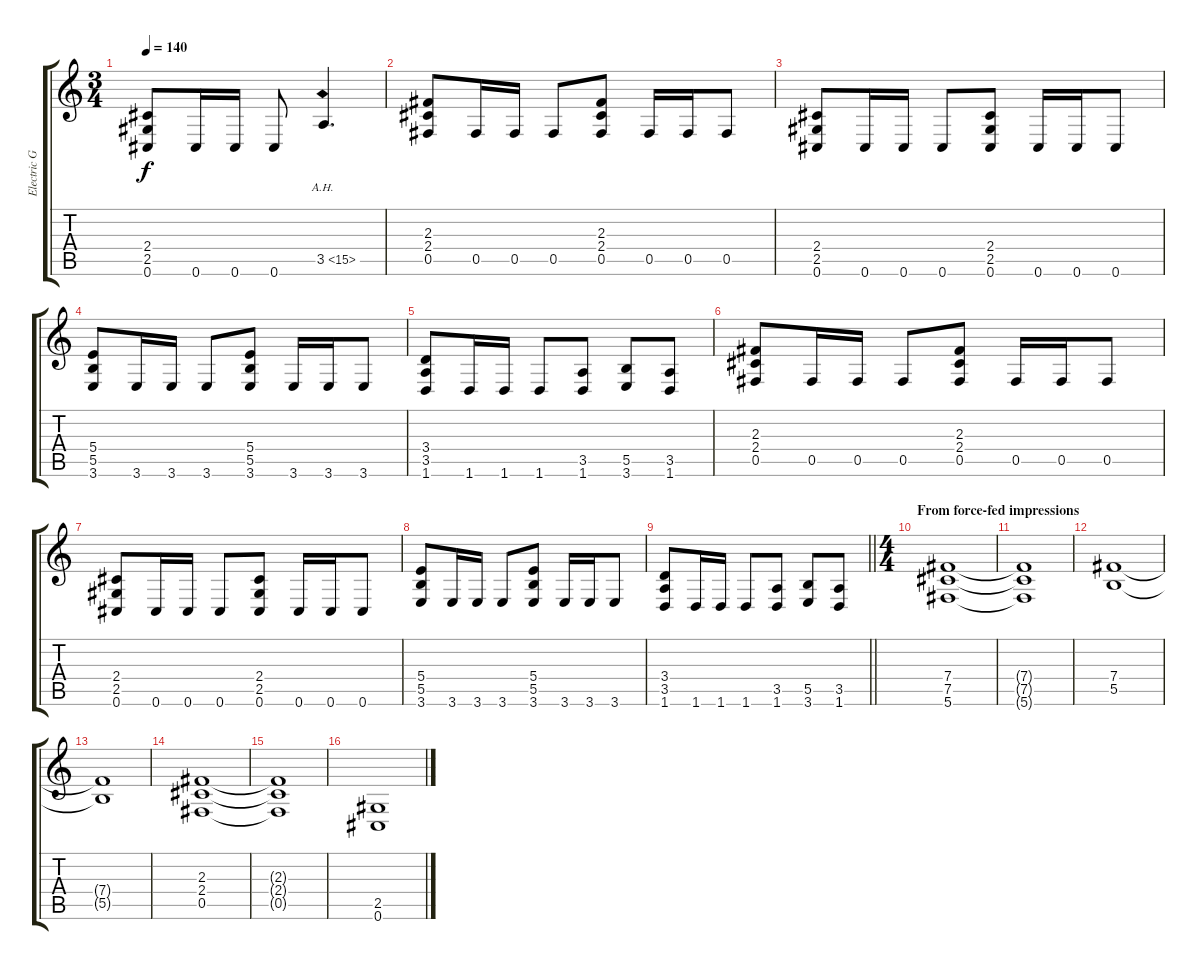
\track ("Electric Guitar 2" "Electric G") {instrument distortionguitar}
\staff {score tabs}
\tuning (Db4 Ab3 E3 B2 Gb2 Db2) {hide}
\ts (3 4)
\tempo 140
\clef g2
\ks c
(2.4 2.5 0.6).8{dy f} 0.6.16 0.6.16 0.6.8 3.5{ah 12}.4{d} |
(2.3 2.4 0.5).8 0.5.16 0.5.16 0.5.8 (2.3 2.4 0.5).8 0.5.16 0.5.16 0.5.8 |
(2.4 2.5 0.6).8 0.6.16 0.6.16 0.6.8 (2.4 2.5 0.6).8 0.6.16 0.6.16 0.6.8 |
(5.4 5.5 3.6).8 3.6.16 3.6.16 3.6.8 (5.4 5.5 3.6).8 3.6.16 3.6.16 3.6.8 |
(3.4 3.5 1.6).8 1.6.16 1.6.16 1.6.8 (3.5 1.6).8 (5.5 3.6).8 (3.5 1.6).8 |
(2.3 2.4 0.5).8 0.5.16 0.5.16 0.5.8 (2.3 2.4 0.5).8 0.5.16 0.5.16 0.5.8 |
(2.4 2.5 0.6).8 0.6.16 0.6.16 0.6.8 (2.4 2.5 0.6).8 0.6.16 0.6.16 0.6.8 |
(5.4 5.5 3.6).8 3.6.16 3.6.16 3.6.8 (5.4 5.5 3.6).8 3.6.16 3.6.16 3.6.8 |
\barLineRight lightlight
(3.4 3.5 1.6).8 1.6.16 1.6.16 1.6.8 (3.5 1.6).8 (5.5 3.6).8 (3.5 1.6).8 |
\ts (4 4)
\section ("" "From force-fed impressions")
(7.4 7.5 5.6).1 |
(7.4{t} 7.5{t} 5.6{t}).1 |
(7.4 5.5).1 |
(7.4{t} 5.5{t}).1 |
(2.3 2.4 0.5).1 |
(2.3{t} 2.4{t} 0.5{t}).1 |
(2.5 0.6).1
